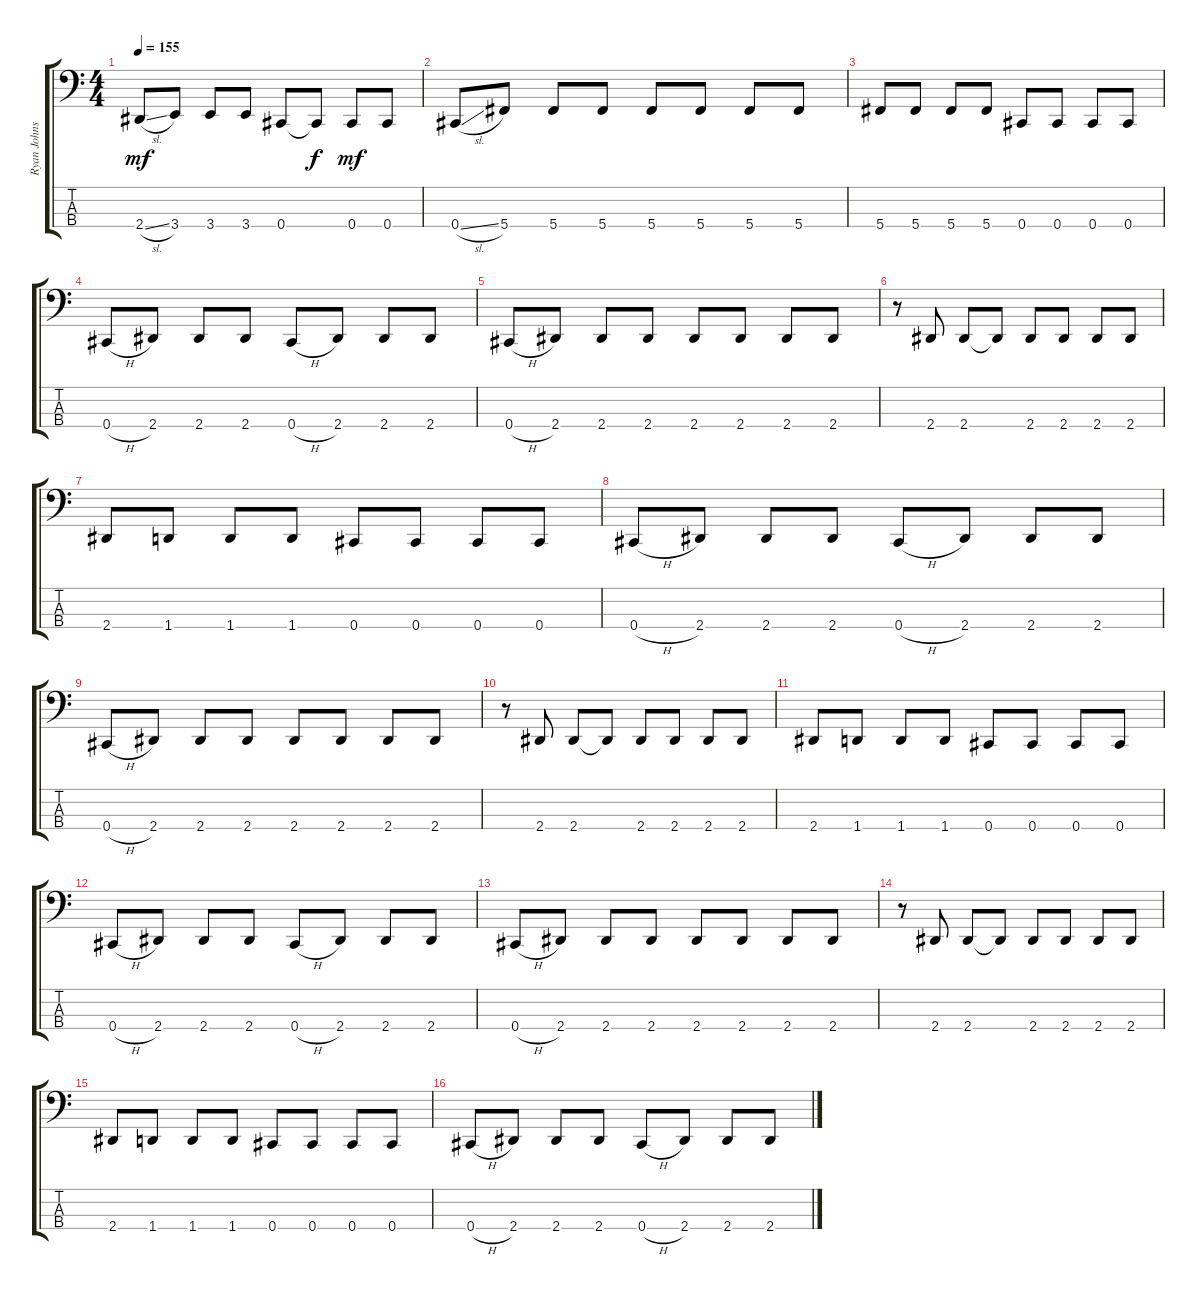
\track ("Ryan Johnson" "Ryan Johns") {instrument electricbasspick}
\staff {score tabs}
\tuning (Gb2 Db2 Ab1 Db1) {hide}
\ts (4 4)
\tempo 155
\clef f4
\ks c
2.4{sl}.8{dy mf} 3.4.8 3.4.8 3.4.8 0.4.8 0.4{t}.8{dy f} 0.4.8{dy mf} 0.4.8 |
0.4{sl}.8 5.4.8 5.4.8 5.4.8 5.4.8 5.4.8 5.4.8 5.4.8 |
5.4.8 5.4.8 5.4.8 5.4.8 0.4.8 0.4.8 0.4.8 0.4.8 |
0.4{h}.8 2.4.8 2.4.8 2.4.8 0.4{h}.8 2.4.8 2.4.8 2.4.8 |
0.4{h}.8 2.4.8 2.4.8 2.4.8 2.4.8 2.4.8 2.4.8 2.4.8 |
r.8 2.4.8 2.4.8 2.4{t}.8 2.4.8 2.4.8 2.4.8 2.4.8 |
2.4.8 1.4.8 1.4.8 1.4.8 0.4.8 0.4.8 0.4.8 0.4.8 |
0.4{h}.8 2.4.8 2.4.8 2.4.8 0.4{h}.8 2.4.8 2.4.8 2.4.8 |
0.4{h}.8 2.4.8 2.4.8 2.4.8 2.4.8 2.4.8 2.4.8 2.4.8 |
r.8 2.4.8 2.4.8 2.4{t}.8 2.4.8 2.4.8 2.4.8 2.4.8 |
2.4.8 1.4.8 1.4.8 1.4.8 0.4.8 0.4.8 0.4.8 0.4.8 |
0.4{h}.8 2.4.8 2.4.8 2.4.8 0.4{h}.8 2.4.8 2.4.8 2.4.8 |
0.4{h}.8 2.4.8 2.4.8 2.4.8 2.4.8 2.4.8 2.4.8 2.4.8 |
r.8 2.4.8 2.4.8 2.4{t}.8 2.4.8 2.4.8 2.4.8 2.4.8 |
2.4.8 1.4.8 1.4.8 1.4.8 0.4.8 0.4.8 0.4.8 0.4.8 |
0.4{h}.8 2.4.8 2.4.8 2.4.8 0.4{h}.8 2.4.8 2.4.8 2.4.8
